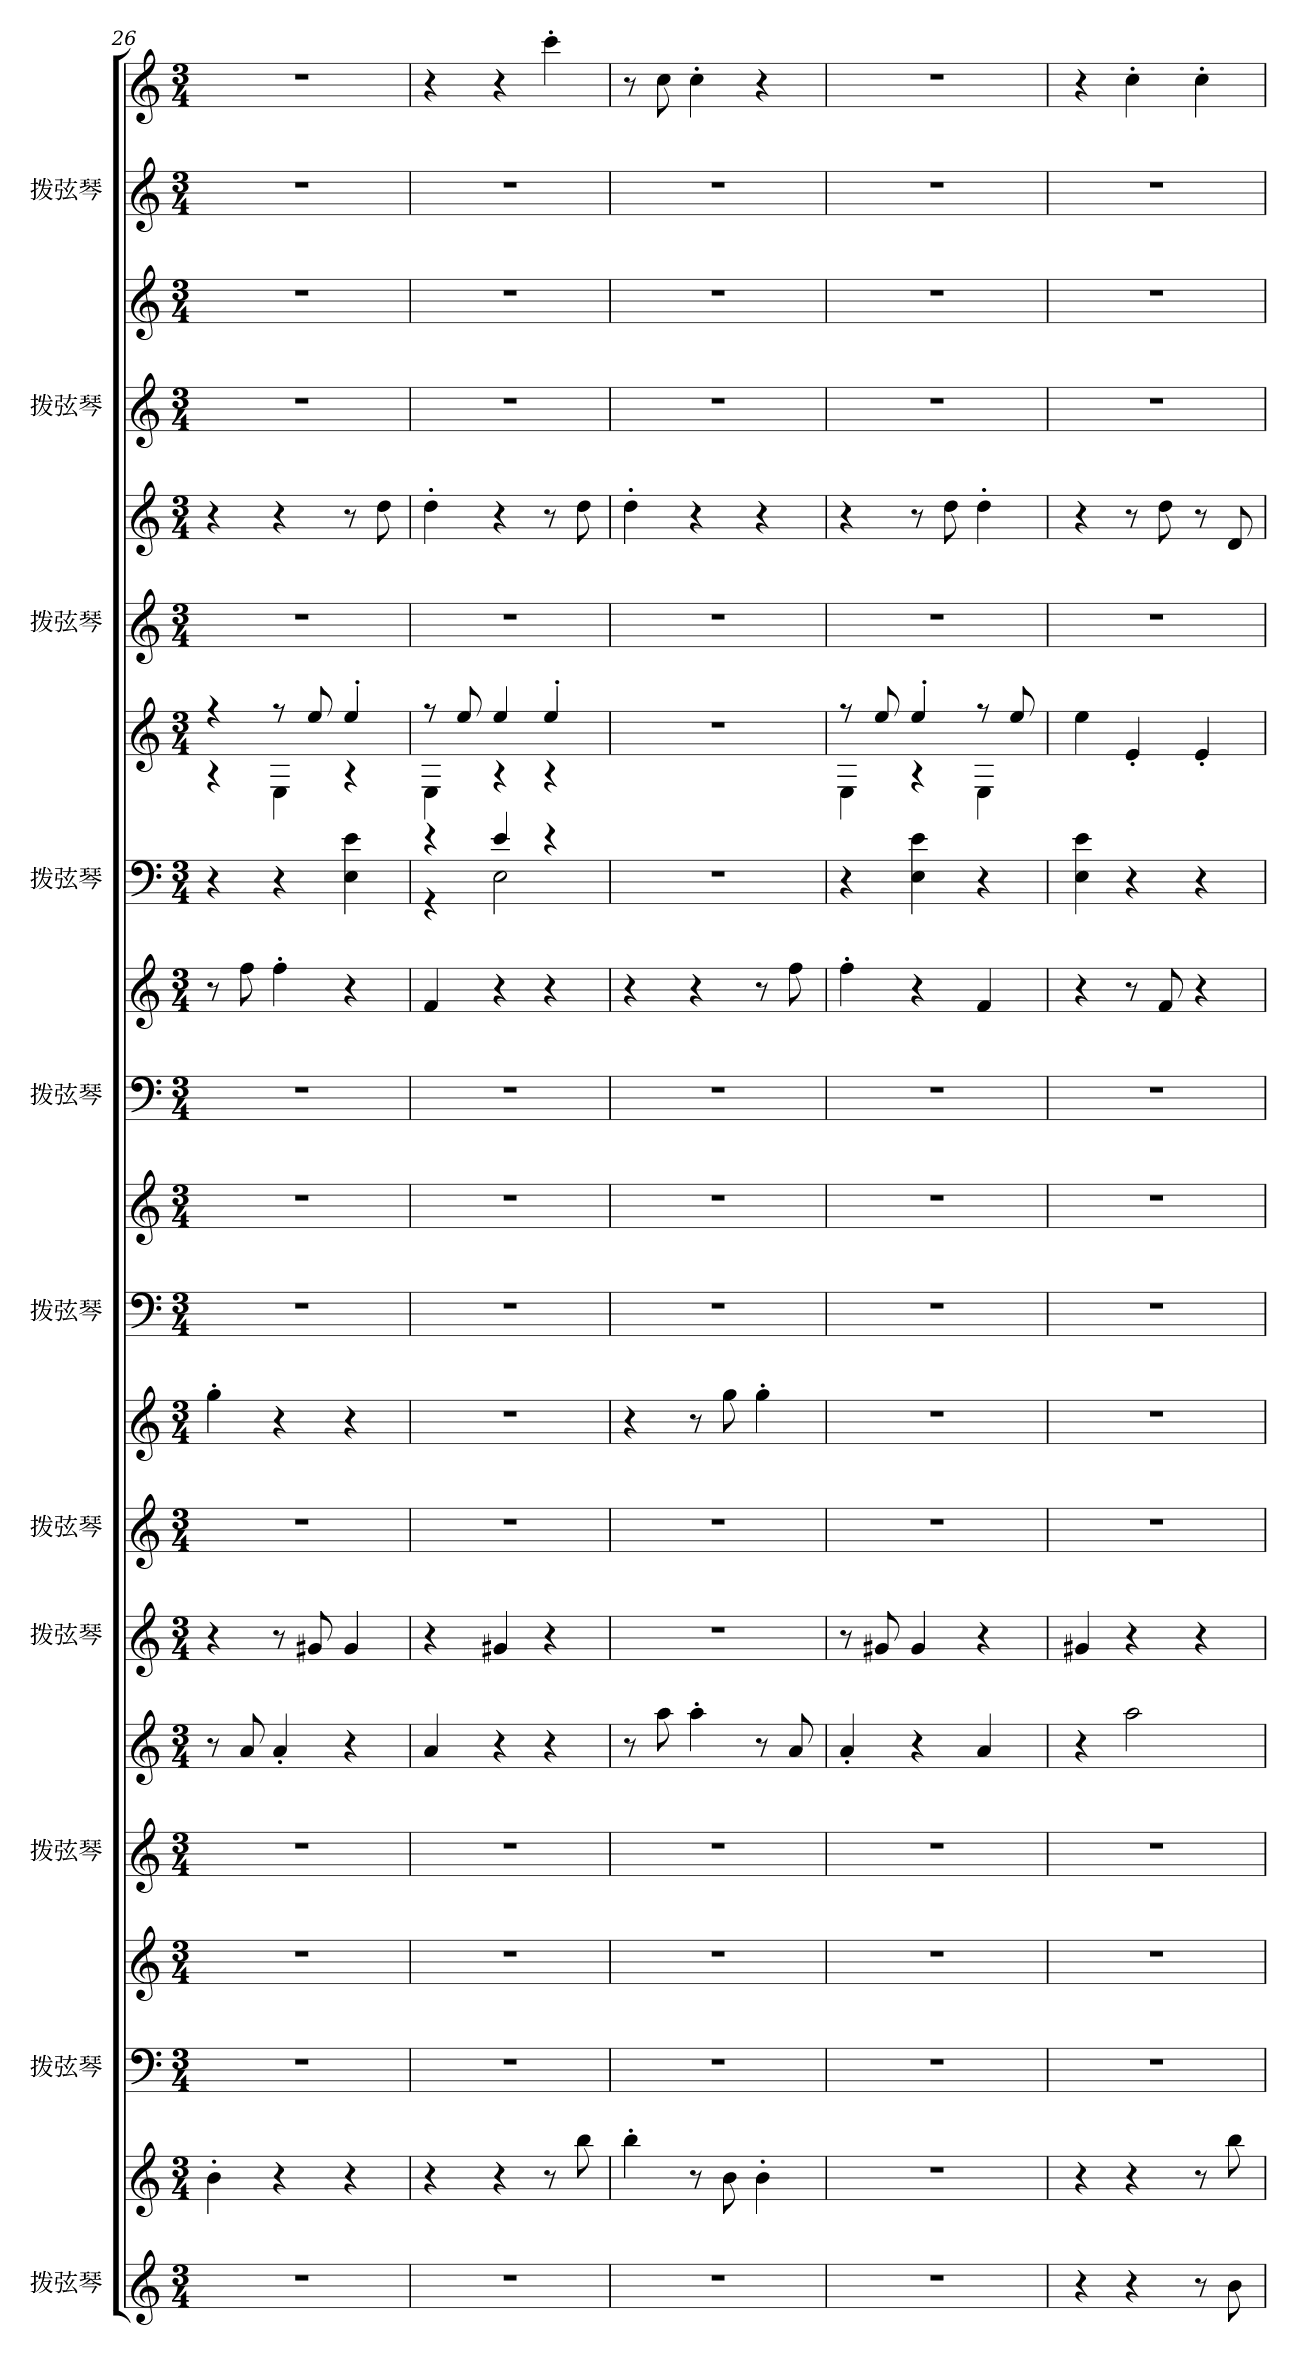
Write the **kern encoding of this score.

**kern	**kern	**kern	**kern	**kern	**kern	**kern	**kern	**kern	**kern	**kern	**kern	**kern	**kern	**kern	**kern	**kern	**kern	**kern	**kern	**kern
*part11	*part11	*part10	*part10	*part9	*part9	*part8	*part7	*part7	*part6	*part6	*part5	*part5	*part4	*part4	*part3	*part3	*part2	*part2	*part1	*part1
*staff21	*staff20	*staff19	*staff18	*staff17	*staff16	*staff15	*staff14	*staff13	*staff12	*staff11	*staff10	*staff9	*staff8	*staff7	*staff6	*staff5	*staff4	*staff3	*staff2	*staff1
*I"拨弦琴	*	*I"拨弦琴	*	*I"拨弦琴	*	*I"拨弦琴	*I"拨弦琴	*	*I"拨弦琴	*	*I"拨弦琴	*	*I"拨弦琴	*	*I"拨弦琴	*	*I"拨弦琴	*	*I"拨弦琴	*
*clefG2	*clefG2	*clefF4	*clefG2	*clefG2	*clefG2	*clefG2	*clefG2	*clefG2	*clefF4	*clefG2	*clefF4	*clefG2	*clefF4	*clefG2	*clefG2	*clefG2	*clefG2	*clefG2	*clefG2	*clefG2
*k[]	*k[]	*k[]	*k[]	*k[]	*k[]	*k[]	*k[]	*k[]	*k[]	*k[]	*k[]	*k[]	*k[]	*k[]	*k[]	*k[]	*k[]	*k[]	*k[]	*k[]
*M3/4	*M3/4	*M3/4	*M3/4	*M3/4	*M3/4	*M3/4	*M3/4	*M3/4	*M3/4	*M3/4	*M3/4	*M3/4	*M3/4	*M3/4	*M3/4	*M3/4	*M3/4	*M3/4	*M3/4	*M3/4
=26	=26	=26	=26	=26	=26	=26	=26	=26	=26	=26	=26	=26	=26	=26	=26	=26	=26	=26	=26	=26
*	*	*	*	*	*	*	*	*	*	*	*	*	*	*^	*	*	*	*	*	*
2.r	4b'\	2.r	2.r	2.r	8r	4r	2.r	4gg'\	2.r	2.r	2.r	8r	4r	4r	4r	2.r	4r	2.r	2.r	2.r	2.r
.	.	.	.	.	8a/	.	.	.	.	.	.	8ff\	.	.	.	.	.	.	.	.	.
.	4r	.	.	.	4a'/	8r	.	4r	.	.	.	4ff'\	4r	8r	4E\	.	4r	.	.	.	.
.	.	.	.	.	.	8g#X/	.	.	.	.	.	.	.	8ee/	.	.	.	.	.	.	.
.	4r	.	.	.	4r	4g#/	.	4r	.	.	.	4r	4E\ 4e\	4ee'/	4r	.	8r	.	.	.	.
.	.	.	.	.	.	.	.	.	.	.	.	.	.	.	.	.	8dd\	.	.	.	.
!!LO:PB:g=z
=27	=27	=27	=27	=27	=27	=27	=27	=27	=27	=27	=27	=27	=27	=27	=27	=27	=27	=27	=27	=27	=27
*	*	*	*	*	*	*	*	*	*	*	*	*	*^	*	*	*	*	*	*	*	*
2.r	4r	2.r	2.r	2.r	4a/	4r	2.r	2.r	2.r	2.r	2.r	4f/	4r	4r	8r	4E\	2.r	4dd'\	2.r	2.r	2.r	4r
.	.	.	.	.	.	.	.	.	.	.	.	.	.	.	8ee/	.	.	.	.	.	.	.
.	4r	.	.	.	4r	4g#X/	.	.	.	.	.	4r	4e/	2E\	4ee/	4r	.	4r	.	.	.	4r
.	8r	.	.	.	4r	4r	.	.	.	.	.	4r	4r	.	4ee'/	4r	.	8r	.	.	.	4ccc'\
.	8bb\	.	.	.	.	.	.	.	.	.	.	.	.	.	.	.	.	8dd\	.	.	.	.
*	*	*	*	*	*	*	*	*	*	*	*	*	*v	*v	*	*	*	*	*	*	*	*
*	*	*	*	*	*	*	*	*	*	*	*	*	*	*v	*v	*	*	*	*	*	*
=28	=28	=28	=28	=28	=28	=28	=28	=28	=28	=28	=28	=28	=28	=28	=28	=28	=28	=28	=28	=28
2.r	4bb'\	2.r	2.r	2.r	8r	2.r	2.r	4r	2.r	2.r	2.r	4r	2.r	2.r	2.r	4dd'\	2.r	2.r	2.r	8r
.	.	.	.	.	8aa\	.	.	.	.	.	.	.	.	.	.	.	.	.	.	8cc\
.	8r	.	.	.	4aa'\	.	.	8r	.	.	.	4r	.	.	.	4r	.	.	.	4cc'\
.	8b\	.	.	.	.	.	.	8gg\	.	.	.	.	.	.	.	.	.	.	.	.
.	4b'\	.	.	.	8r	.	.	4gg'\	.	.	.	8r	.	.	.	4r	.	.	.	4r
.	.	.	.	.	8a/	.	.	.	.	.	.	8ff\	.	.	.	.	.	.	.	.
=29	=29	=29	=29	=29	=29	=29	=29	=29	=29	=29	=29	=29	=29	=29	=29	=29	=29	=29	=29	=29
*	*	*	*	*	*	*	*	*	*	*	*	*	*	*^	*	*	*	*	*	*
2.r	2.r	2.r	2.r	2.r	4a'/	8r	2.r	2.r	2.r	2.r	2.r	4ff'\	4r	8r	4E\	2.r	4r	2.r	2.r	2.r	2.r
.	.	.	.	.	.	8g#X/	.	.	.	.	.	.	.	8ee/	.	.	.	.	.	.	.
.	.	.	.	.	4r	4g#/	.	.	.	.	.	4r	4E\ 4e\	4ee'/	4r	.	8r	.	.	.	.
.	.	.	.	.	.	.	.	.	.	.	.	.	.	.	.	.	8dd\	.	.	.	.
.	.	.	.	.	4a/	4r	.	.	.	.	.	4f/	4r	8r	4E\	.	4dd'\	.	.	.	.
.	.	.	.	.	.	.	.	.	.	.	.	.	.	8ee/	.	.	.	.	.	.	.
*	*	*	*	*	*	*	*	*	*	*	*	*	*	*v	*v	*	*	*	*	*	*
=30	=30	=30	=30	=30	=30	=30	=30	=30	=30	=30	=30	=30	=30	=30	=30	=30	=30	=30	=30	=30
4r	4r	2.r	2.r	2.r	4r	4g#X/	2.r	2.r	2.r	2.r	2.r	4r	4E\ 4e\	4ee\	2.r	4r	2.r	2.r	2.r	4r
4r	4r	.	.	.	2aa\	4r	.	.	.	.	.	8r	4r	4e'/	.	8r	.	.	.	4cc'\
.	.	.	.	.	.	.	.	.	.	.	.	8f/	.	.	.	8dd\	.	.	.	.
8r	8r	.	.	.	.	4r	.	.	.	.	.	4r	4r	4e'/	.	8r	.	.	.	4cc'\
8b\	8bb\	.	.	.	.	.	.	.	.	.	.	.	.	.	.	8d/	.	.	.	.
=	=	=	=	=	=	=	=	=	=	=	=	=	=	=	=	=	=	=	=	=
*-	*-	*-	*-	*-	*-	*-	*-	*-	*-	*-	*-	*-	*-	*-	*-	*-	*-	*-	*-	*-
